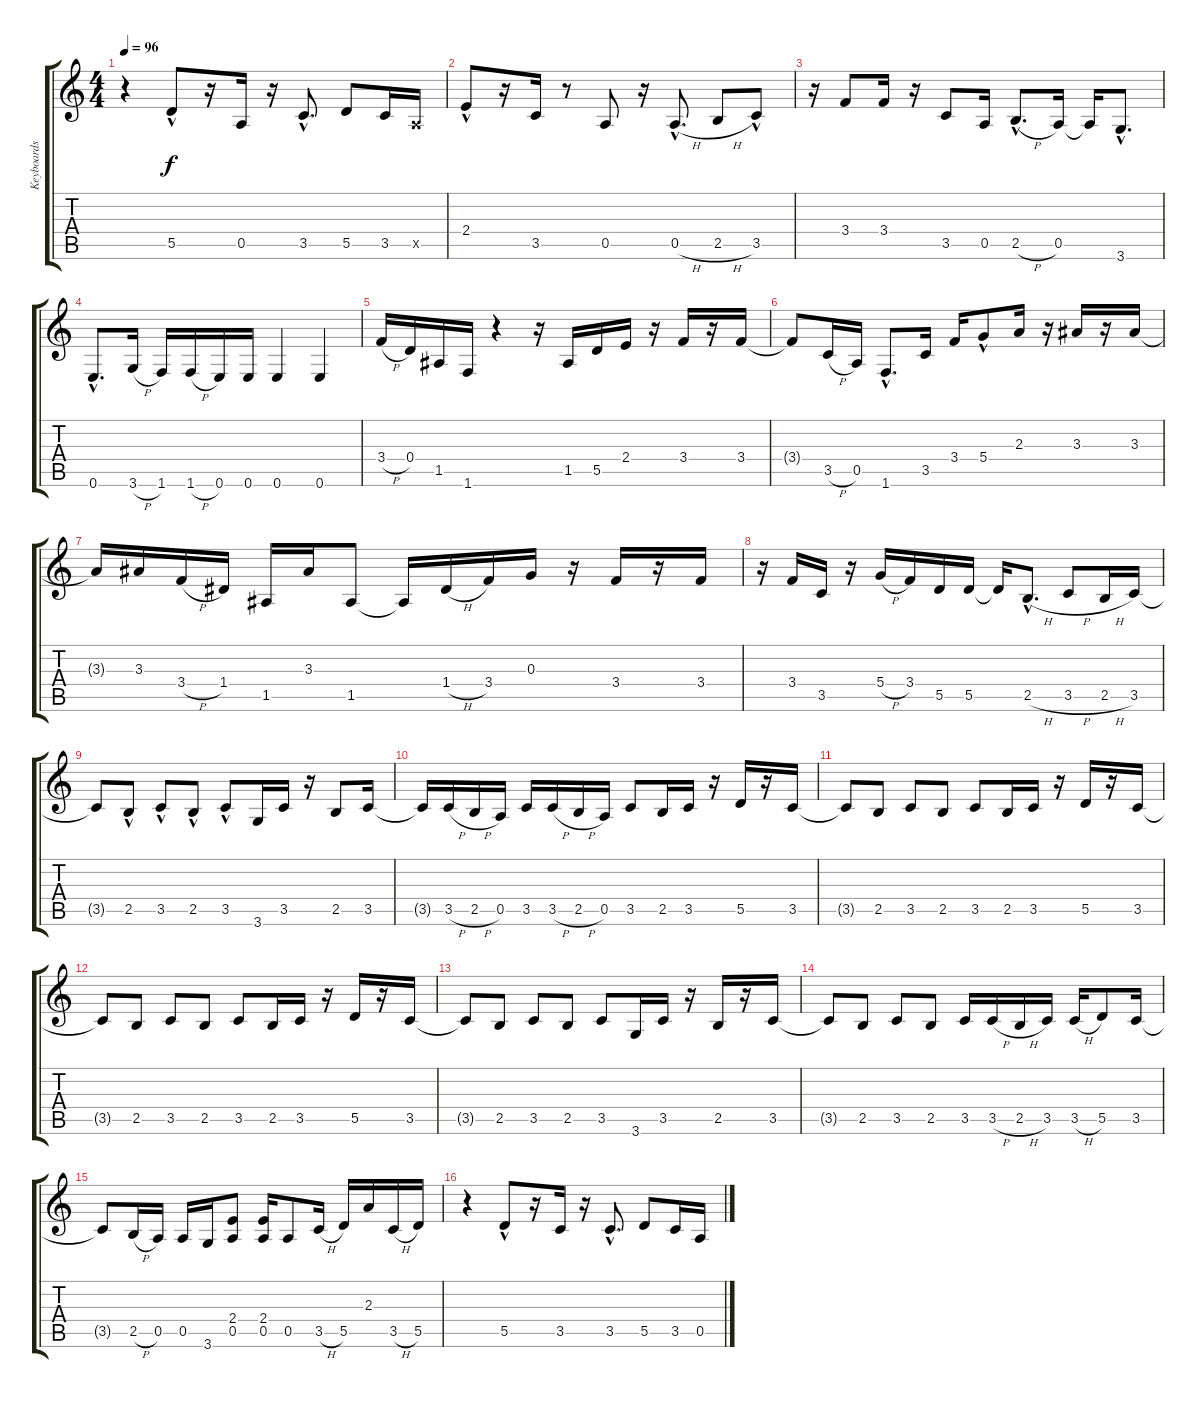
\track ("Keyboards" "Keyboards") {instrument distortionguitar}
\staff {score tabs}
\tuning (E4 B3 G3 D3 A2 E2) {hide}
\ts (4 4)
\tempo 96
\clef g2
\ks c
r.4{dy f} 5.5{hac}.8 r.16 0.5.16 r.16 3.5{hac}.8{d} 5.5.8 3.5.16 0.5{x}.16 |
2.4{hac}.8 r.16 3.5.16 r.8 0.5.8 r.16 0.5{h hac}.8{d} 2.5{h}.8 3.5{hac}.8 |
r.16 3.4.8 3.4.16 r.16 3.5.8 0.5.16 2.5{h hac}.8{d} 0.5.16 0.5{t}.16 3.6{hac}.8{d} |
0.6{hac}.8{d} 3.6{h}.16 1.6.16 1.6{h}.16 0.6.16 0.6.16 0.6.4 0.6.4 |
3.4{h}.16 0.4.16 1.5.16 1.6.16 r.4 r.16 1.5.16 5.5.16 2.4.16 r.16 3.4.16 r.16 3.4.16 |
3.4{t}.8 3.5{h}.16 0.5.16 1.6{hac}.8{d} 3.5.16 3.4.16 5.4{hac}.8 2.3.16 r.16 3.3.16 r.16 3.3.16 |
3.3{t}.16 3.3.16 3.4{h}.16 1.4.16 1.5.16 3.3.16 1.5.8 1.5{t}.16 1.4{h}.16 3.4.16 0.3.16 r.16 3.4.16 r.16 3.4.16 |
r.16 3.4.16 3.5.16 r.16 5.4{h}.16 3.4.16 5.5.16 5.5.16 5.5{t}.16 2.5{h hac}.8{d} 3.5{h}.8 2.5{h}.16 3.5.16 |
3.5{t}.8 2.5{hac}.8 3.5{hac}.8 2.5{hac}.8 3.5{hac}.8 3.6.16 3.5.16 r.16 2.5.8 3.5.16 |
3.5{t}.16 3.5{h}.16 2.5{h}.16 0.5.16 3.5.16 3.5{h}.16 2.5{h}.16 0.5.16 3.5.8 2.5.16 3.5.16 r.16 5.5.16 r.16 3.5.16 |
3.5{t}.8 2.5.8 3.5.8 2.5.8 3.5.8 2.5.16 3.5.16 r.16 5.5.16 r.16 3.5.16 |
3.5{t}.8 2.5.8 3.5.8 2.5.8 3.5.8 2.5.16 3.5.16 r.16 5.5.16 r.16 3.5.16 |
3.5{t}.8 2.5.8 3.5.8 2.5.8 3.5.8 3.6.16 3.5.16 r.16 2.5.16 r.16 3.5.16 |
3.5{t}.8 2.5.8 3.5.8 2.5.8 3.5.16 3.5{h}.16 2.5{h}.16 3.5.16 3.5{h}.16 5.5.8 3.5.16 |
3.5{t}.8 2.5{h}.16 0.5.16 0.5.16 3.6.16 (2.4 0.5).8 (2.4 0.5).16 0.5.8 3.5{h}.16 5.5.16 2.3.16 3.5{h}.16 5.5.16 |
r.4 5.5{hac}.8 r.16 3.5.16 r.16 3.5{hac}.8{d} 5.5.8 3.5.16 0.5.16
